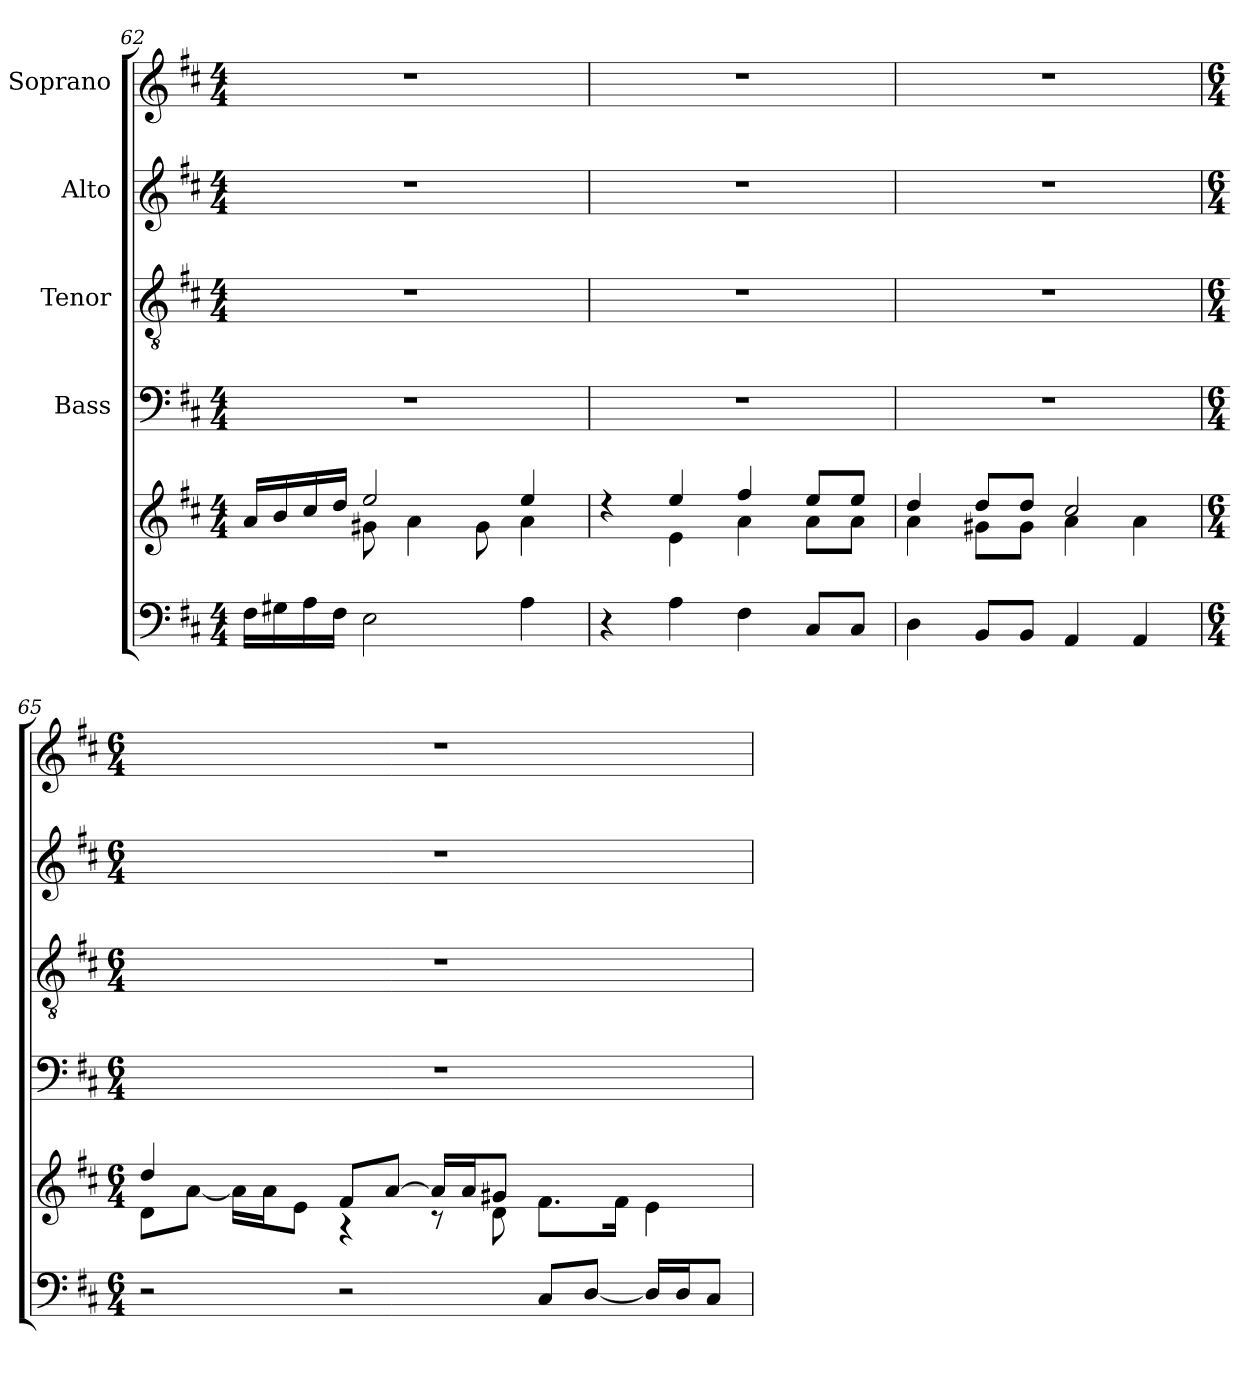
**kern	**kern	**kern	**kern	**kern	**kern
*part5	*part5	*part4	*part3	*part2	*part1
*staff6	*staff5	*staff4	*staff3	*staff2	*staff1
*	*	*I"Bass	*I"Tenor	*I"Alto	*I"Soprano
*clefF4	*clefG2	*clefF4	*clefGv2	*clefG2	*clefG2
*k[f#c#]	*k[f#c#]	*k[f#c#]	*k[f#c#]	*k[f#c#]	*k[f#c#]
*D:	*D:	*D:	*D:	*D:	*D:
*M4/4	*M4/4	*M4/4	*M4/4	*M4/4	*M4/4
=62	=62	=62	=62	=62	=62
*	*^	*	*	*	*
16F#\LL	16a/LL	4a\yy	1r	1r	1r	1r
16G#X\	16b/	.	.	.	.	.
16A\	16cc#/	.	.	.	.	.
16F#\JJ	16dd/JJ	.	.	.	.	.
2E\	2ee/	8g#X\	.	.	.	.
.	.	4a\	.	.	.	.
.	.	8g#\	.	.	.	.
4A\	4ee/	4a\	.	.	.	.
=63	=63	=63	=63	=63	=63	=63
4r	4rcc	4ryy	1r	1r	1r	1r
4A\	4ee/	4e\	.	.	.	.
4F#\	4ff#/	4a\	.	.	.	.
8C#/L	8ee/L	8a\L	.	.	.	.
8C#/J	8ee/J	8a\J	.	.	.	.
!!LO:PB:g=z
=64	=64	=64	=64	=64	=64	=64
4D\	4dd/	4a\	1r	1r	1r	1r
8BB/L	8dd/L	8g#X\L	.	.	.	.
8BB/J	8dd/J	8g#\J	.	.	.	.
4AA/	2cc#/	4a\	.	.	.	.
4AA/	.	4a\	.	.	.	.
=65	=65	=65	=65	=65	=65	=65
*M6/4	*M6/4	*	*M6/4	*M6/4	*M6/4	*M6/4
2r	4dd/	8d\L	1.r	1.r	1.r	1.r
.	.	[<8a\J	.	.	.	.
.	4ryy	16a\LL]	.	.	.	.
.	.	16a\J	.	.	.	.
.	.	8e\J	.	.	.	.
2r	8f#/L	4rA	.	.	.	.
.	[>8a/J	.	.	.	.	.
.	16a/LL]	8rc	.	.	.	.
.	16a/J	.	.	.	.	.
.	8g#X/J	8d\	.	.	.	.
8C#/L	2ryy	8.f#\L	.	.	.	.
[8D/J	.	.	.	.	.	.
.	.	16f#\Jk	.	.	.	.
16D/LL]	.	4e\	.	.	.	.
16D/J	.	.	.	.	.	.
8C#/J	.	.	.	.	.	.
*	*v	*v	*	*	*	*
=	=	=	=	=	=
*-	*-	*-	*-	*-	*-
